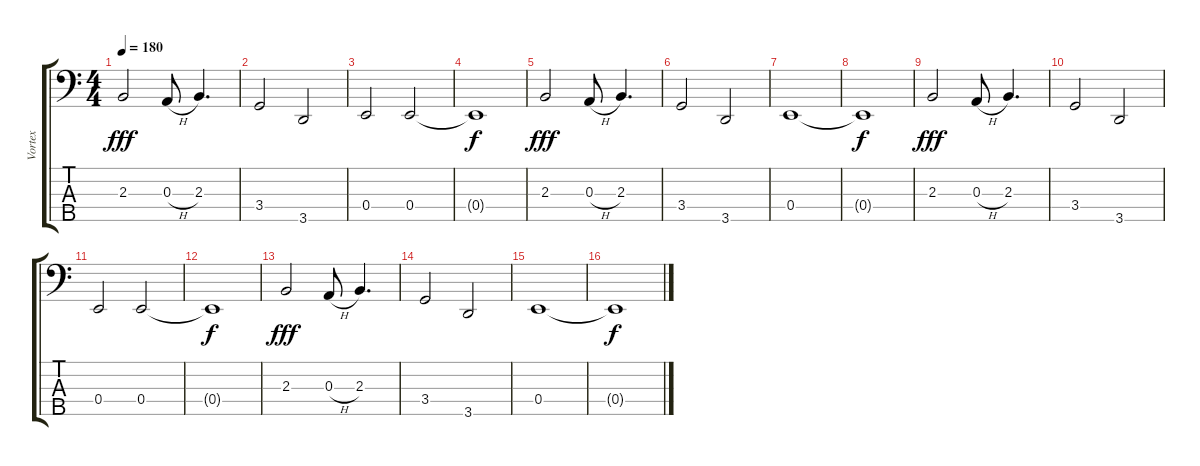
\track ("Vortex" "Vortex") {instrument electricbassfinger}
\staff {score tabs}
\tuning (G2 D2 A1 E1 B0) {hide}
\ts (4 4)
\tempo 180
\clef f4
\ks c
2.3.2{dy fff volume 10} 0.3{h}.8 2.3.4{d} |
3.4.2 3.5.2 |
0.4.2 0.4.2 |
0.4{t}.1{dy f} |
2.3.2{dy fff volume 10} 0.3{h}.8 2.3.4{d} |
3.4.2 3.5.2 |
0.4.1 |
0.4{t}.1{dy f} |
2.3.2{dy fff volume 10} 0.3{h}.8 2.3.4{d} |
3.4.2 3.5.2 |
0.4.2 0.4.2 |
0.4{t}.1{dy f} |
2.3.2{dy fff volume 10} 0.3{h}.8 2.3.4{d} |
3.4.2 3.5.2 |
0.4.1 |
0.4{t}.1{dy f}
